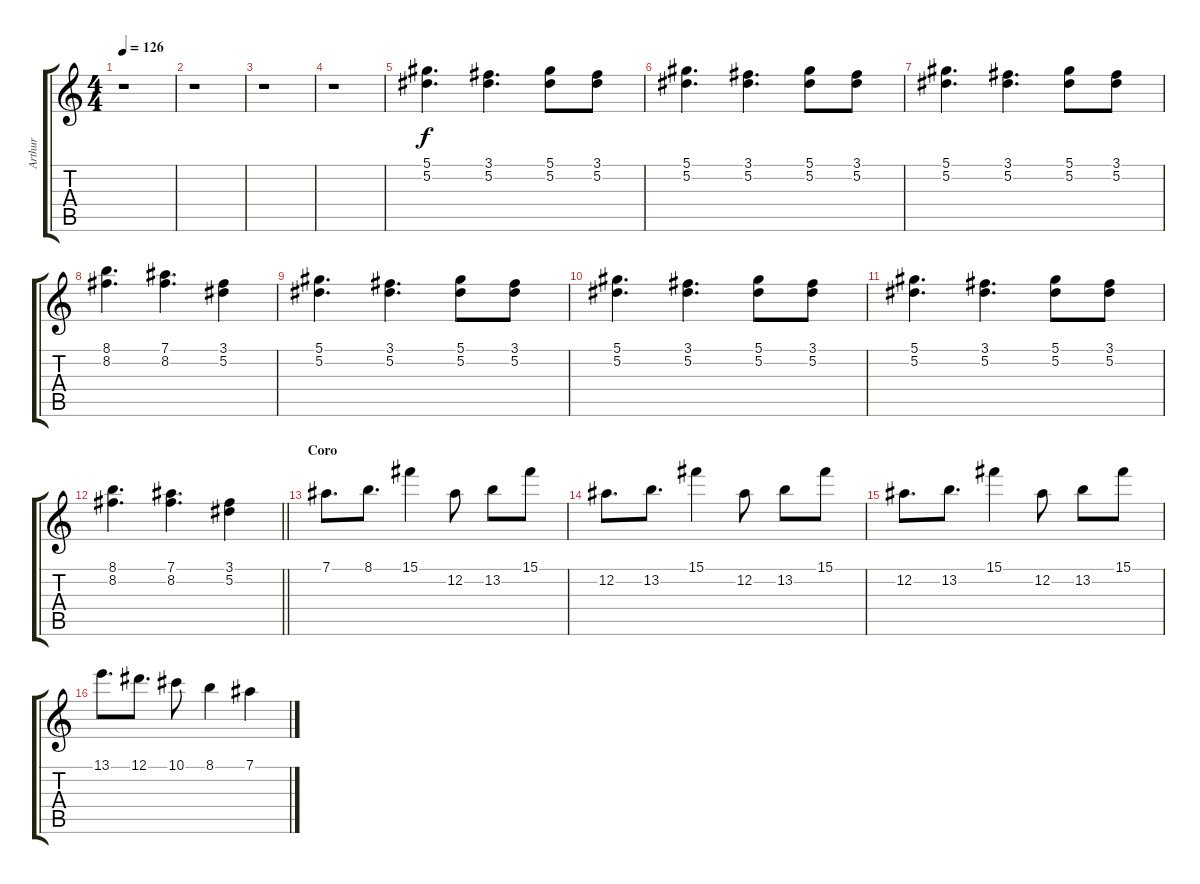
\track ("Arthur" "Arthur") {instrument distortionguitar}
\staff {score tabs}
\tuning (Eb4 Bb3 Gb3 Db3 Ab2 Eb2) {hide}
\ts (4 4)
\tempo 126
\clef g2
\ks c
r.1{dy f} |
r.1 |
r.1 |
r.1 |
(5.1 5.2).4{d volume 16} (3.1 5.2).4{d} (5.1 5.2).8 (3.1 5.2).8 |
(5.1 5.2).4{d} (3.1 5.2).4{d} (5.1 5.2).8 (3.1 5.2).8 |
(5.1 5.2).4{d} (3.1 5.2).4{d} (5.1 5.2).8 (3.1 5.2).8 |
(8.1 8.2).4{d} (7.1 8.2).4{d} (3.1 5.2).4 |
(5.1 5.2).4{d} (3.1 5.2).4{d} (5.1 5.2).8 (3.1 5.2).8 |
(5.1 5.2).4{d} (3.1 5.2).4{d} (5.1 5.2).8 (3.1 5.2).8 |
(5.1 5.2).4{d} (3.1 5.2).4{d} (5.1 5.2).8 (3.1 5.2).8 |
\barLineRight lightlight
(8.1 8.2).4{d} (7.1 8.2).4{d} (3.1 5.2).4 |
\section ("" "Coro")
7.1.8{d volume 16} 8.1.8{d} 15.1.4 12.2.8 13.2.8 15.1.8 |
12.2.8{d} 13.2.8{d} 15.1.4 12.2.8 13.2.8 15.1.8 |
12.2.8{d} 13.2.8{d} 15.1.4 12.2.8 13.2.8 15.1.8 |
13.1.8{d} 12.1.8{d} 10.1.8 8.1.4 7.1.4
